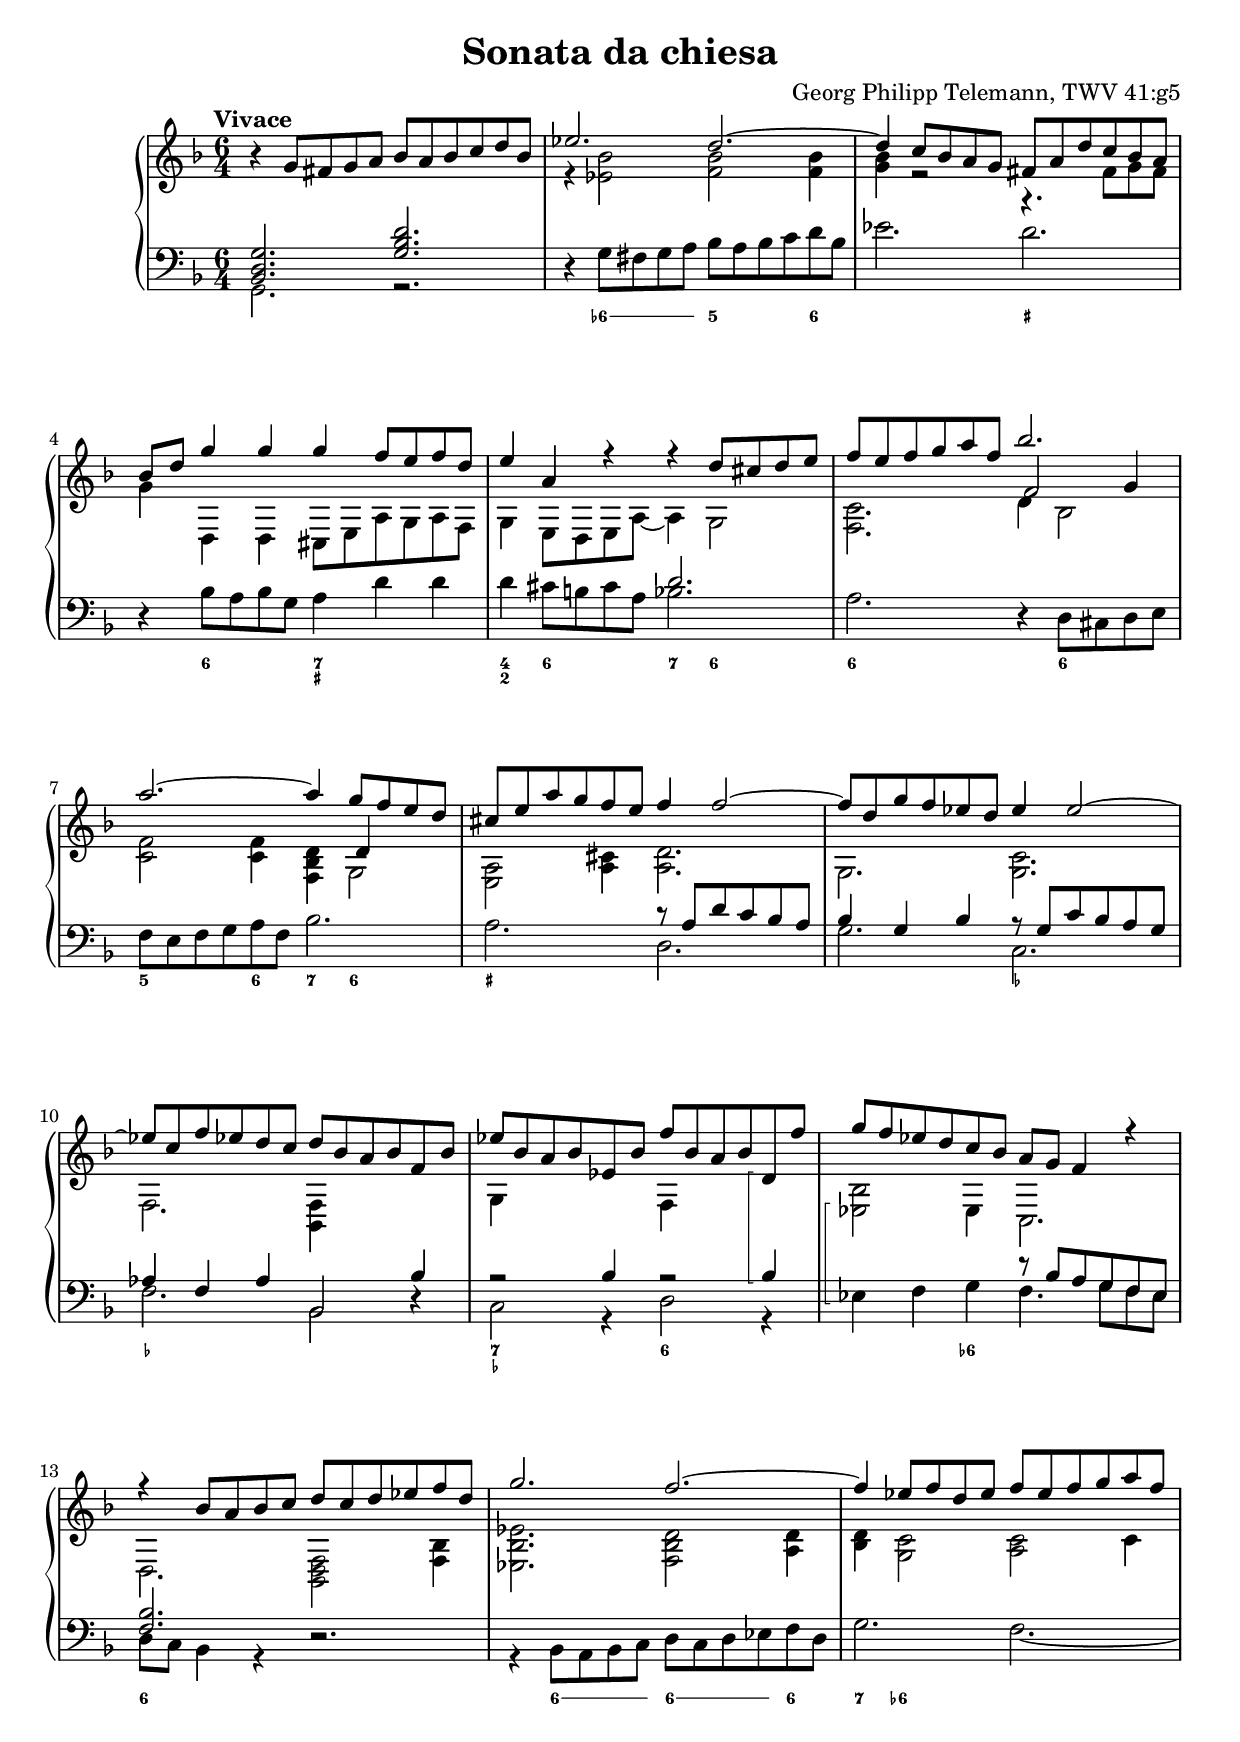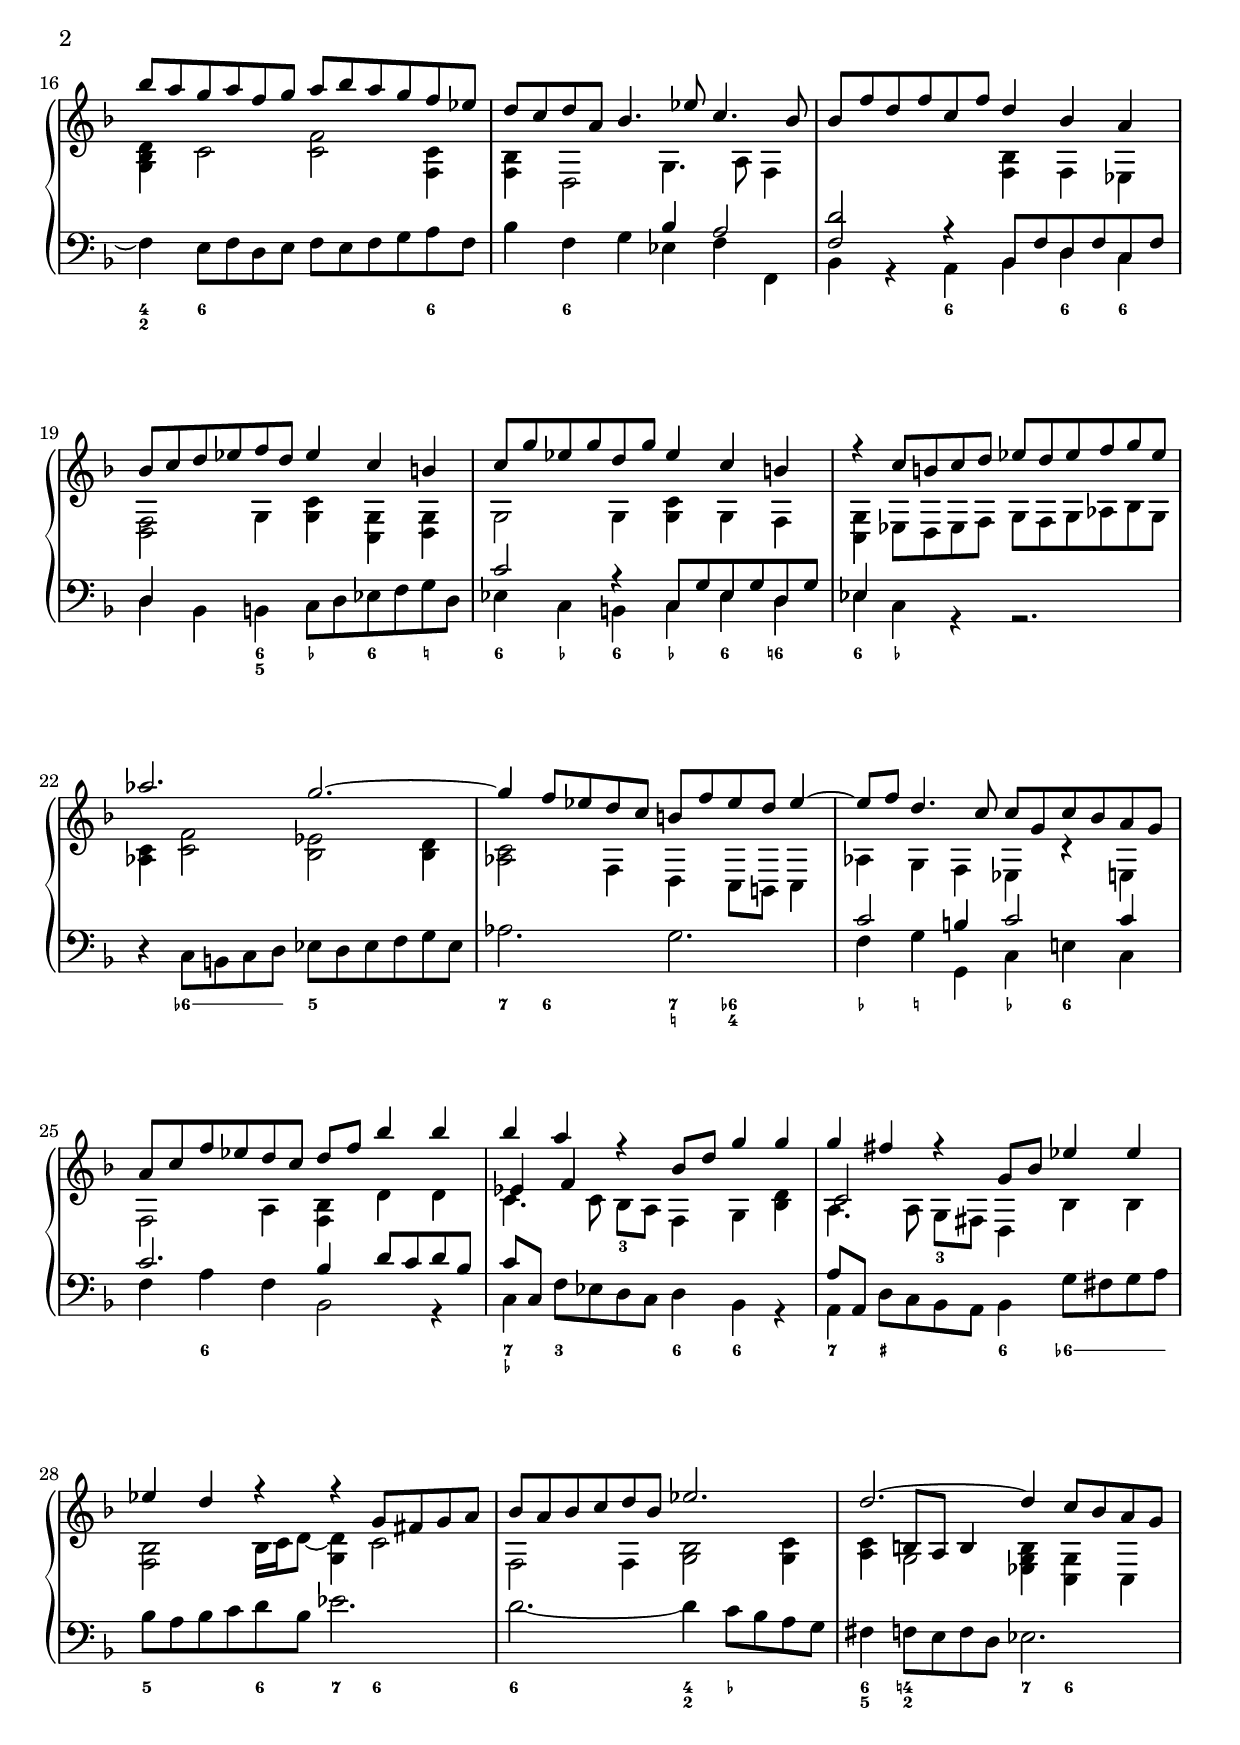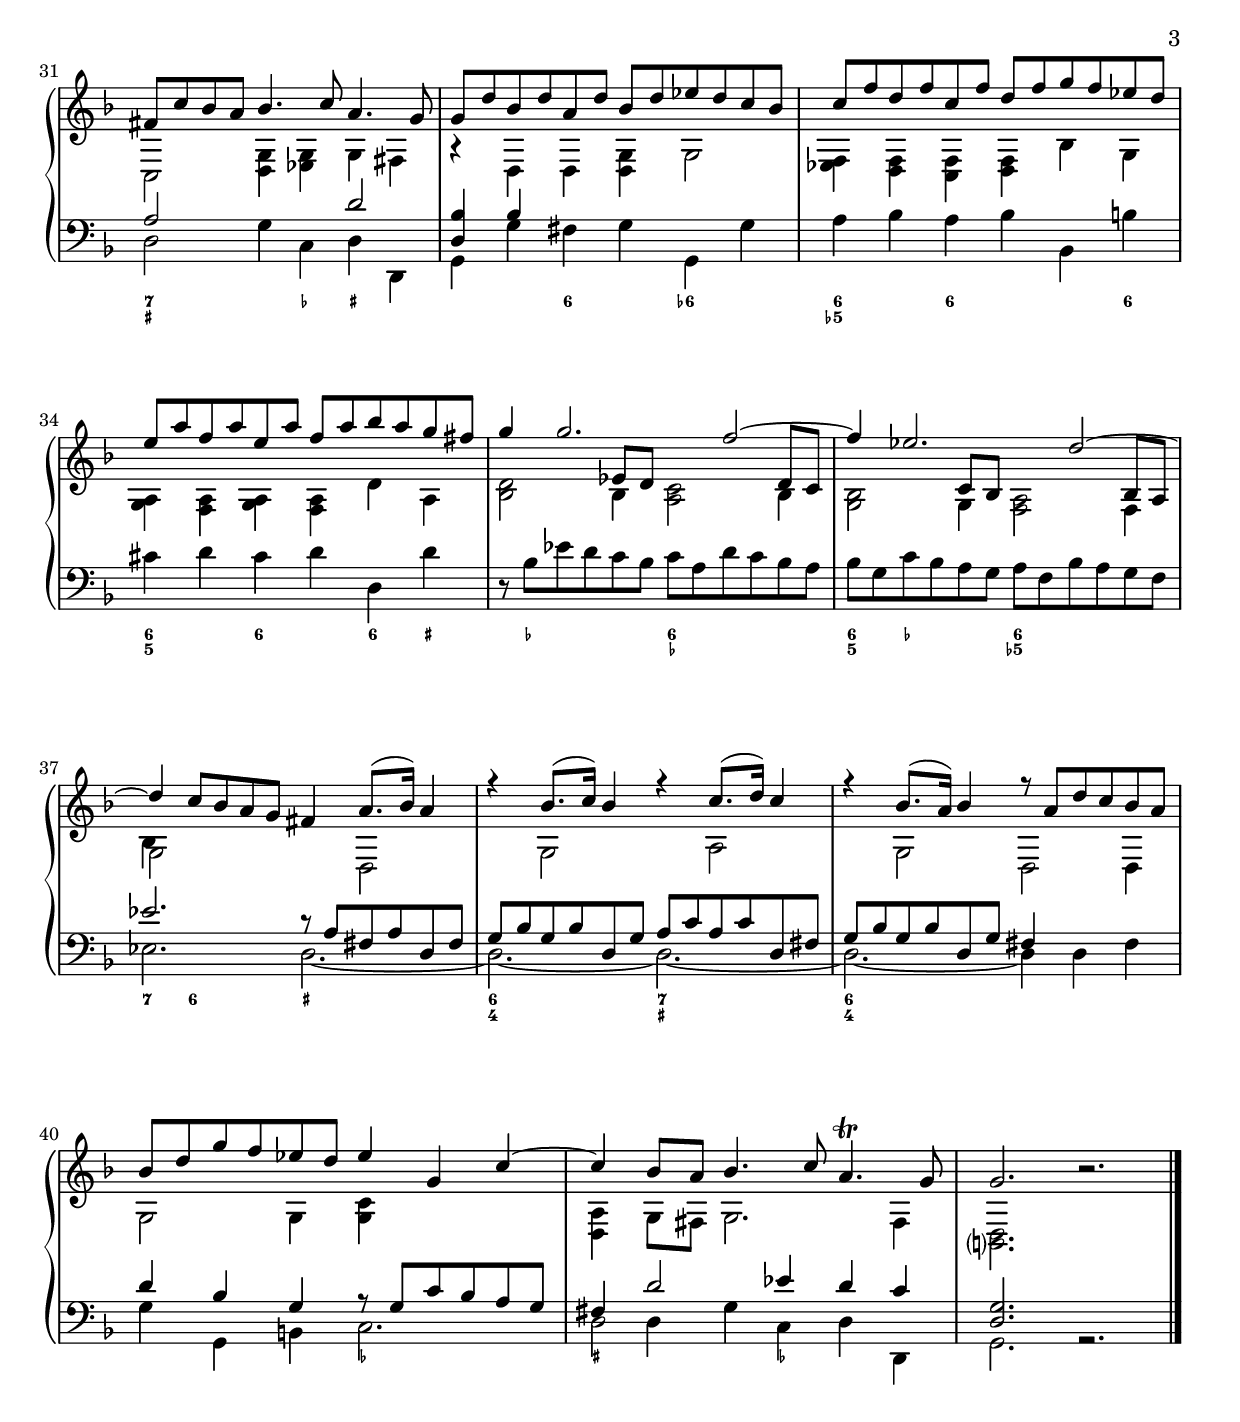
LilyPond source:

\header {
  title = "Sonata da chiesa"
  composer = "Georg Philipp Telemann, TWV 41:g5"
}
global = { \key d \minor \time 6/4 \tempo "Vivace" }

rightOne = { \global 
  b\rest g8 fis g a bes a bes c d bes | es2. d ~ | d4 c8 bes a g fis a d c bes a |
  bes d g4 g g f8 e f d | e4 a, r r d8 cis d e |  f e f g a f bes2. | a ~ a4 g8 f e d |
  cis e a g f e f4 f2 ~| f8 d g f es d es4 es2 ~ | es8 c f es d c d bes a bes f bes |
  es bes a bes es, bes' f' bes, a bes d,\arpeggio f' | g f es d c bes a g f4 r | r bes8 a bes c d c d es f d | g2. f ~ |
  f4 es8 f d es f es f g a f | bes a g a f g a bes a g f es | d c d a bes4. es8 c4. bes8 |
  bes f' d f c f d4 bes a | bes8 c d es f d es4 c b | c8 g' es g d g es4 c b | r4 c8 b c d es d es f g es | 
  as2. g ~ | g4 f8 es d c b f' es d es4 ~ | es8 f d4. c8 c g c bes a g | a c f es d c d f bes4 bes | 
  bes a  r bes,8 d g4 g | g fis r g,8 bes es4 es |
  es d r r g,8 fis g a |
  bes a bes c d bes es2. | d ~ d4 c8 bes a g |
  fis c' bes a bes4. c8 a4. g8 | g d' bes d a d bes d es d c bes | c f d f c f d f g f es d |
  e a f a e a f a bes a g fis | g4 g2. f2 ~ | f4 es2. d2 ~| d4 c8 bes a g fis4 a8. (bes16) a4 | 
  r4 bes8. (c16) bes4 r4 c8. (d16) c4 | r4 bes8. (a16) bes4 r8 a d c bes a | bes d g f es d es4 g, c~ | 
  c bes8 a bes4. c8 a4.\trill g8| g2. bes\rest \bar "|."
}
rightTwo = {
  s1. | r4 <es bes'>2 <f bes> q4 | <g bes> r2 r4. fis8 g fis | g4 d, d cis8 e a g a f | g4 e8 d e a ~ a4 g2 | 
  <f c'>2. << {\voiceThree f'2 g4} \\ { \voiceTwo d4 bes2} >> |<c f>2 q4 <f, bes d>4 
  << {\voiceThree d'4 s4} \\ {g,2} >> | <e a>2 <a cis>4 <a d>2. | g <g c> | f <bes, f'>4 s2 | 
  g'4 s2 f4 s2 | << { \voiceTwo bes2 } \\ { es,\arpeggio} >> es4  c2. | d2. <bes d f>2 <f' bes>4 |
  < es bes' es>2.  <f bes d>2 <a d>4 | <bes d>4 <g c>2 <a c>2 c4 | <g bes d>4 c2 
  <c f>2 <f, c'>4 | <f bes>4 d2 g4. a8 f4 | s2. <f bes>4 f es | <d f>2 g4 <g c> <c, g'> <d g> |
  g2 g4 <g c> g f | <c g'>4 es8 d es f g f g as bes g | <as c>4 <c f>2 <bes es>2 <bes d>4 | 
  <as c>2 f4 d4 c8 b c4 | as'4 g f4 es4 r e | f2 a4 <f bes> d' d |
  << {\voiceThree es f s} \\ {c4. c8 bes-3 [a] }>> f4 g <bes d> | 
  << {\voiceThree c2 s4} \\ {a4. a8 g-3 [fis] }>> d4 bes' bes | <f bes>2  bes16 c d8 ~ <g, d'>4 c2 |
  f,2 f4 <g bes>2 <g c>4 | <a c> 
  << {\voiceThree \override Beam.positions = #'(2 . 1.5) \override Stem length = 4.5 b8 a b4 } \\ {g2} >>
  <es g b>4 <c g'> c | c2 <d g>4 <es g> g fis | r d d <d g> g2 | 
  <es f>4 <d f> <c f> <d f> bes' g | <g a> <f a> <g a> <f a> d' a | 
  <bes d>2 << {es8 d} \\ {bes4} >> <a c>2 << {\override Beam.positions = #'(3 . 2.5) d8 c} \\ {bes4} >> |
  <g bes>2 << {c8 bes} \\ {g4} >> <f a>2 << {\override Beam.positions = #'(2 . 1.5) bes8 a} \\ {f4} >> |
  << {\voiceFour bes4 } \\ { g2 } >> s2 d | s4 g2 s4 a2 | s4 g2 d d4 | g2 g4 <g c>4 s2 |
  <d a'>4  g8 fis g2. fis4 | <b,? d>2.
}

leftOne = {  
  <bes, d g>2. <g' bes d> | s1. | s | s |  s2. d' | s1. | s |
  s2. r8 a d c bes a | bes4 g bes r8 g c bes a g | as4 f as bes,2 bes'4 | 
  r2 bes4 r2 bes4\arpeggio | 
  s2. r8 bes a g f es | <f bes>2. s | s1. | s | s | s2. bes4 a2 |
  <f d'>2 r4 bes,8 f' d f c f | d4 s2 s2. |  
  c'2 r4 c,8 g' es g d g | es4 s2 s2. | s1. | s | c'2 b4 c2 c4 |
  c2. bes4 d8 c d bes | c c, s4 s1 | a'8 a, s4 s1 |
  s1. | s | s | 
  a'2 s2 d2 | <d, bes'>4 bes' s1 | s1. | s | s | s | 
  es2. r8 a, fis a d, fis | g bes g bes d, g a c a c d, fis | g bes g bes d, g fis4 s2 |
  d'4 bes g r8 g c bes a g | fis4 << { d'2 } \\ { d,4 s4} >> es'4 d c | <d, g>2.
}

leftTwo = { \global
  g2. r | d'4\rest g8 fis g a bes a bes c d bes | es2. d | d,4\rest bes'8 a bes g a4 d d | d cis8 b cis a bes2.|
  a d,4\rest d8 cis d e | f e f g a f bes2. | a d, | g c, | f bes,2 d4\rest | c2 r4 d2 r4 | es\arpeggio f g f4. g8 f es |
  d c bes4 r d2.\rest | r4 bes8 a bes c d c d es f d | g2. f2. ~ | f4  e8 f d e f e f g a f | bes4 f g es f f, | 
  bes r a bes d c | d bes b c8 d es f g d | es4 c b c es d | es c r r2. | d4\rest c8 b c d es d es f g es |
  as2. g | f4 g g, c e! c | f a f bes,2 r4 | c4 f8 es d c d4 bes r | a4 d8 c bes a bes4 g'8 fis g a |
  bes  a bes c d bes es2. | d ~ d4 c8 bes a g | fis4 f8 e f d es2. | d2 g4 c, d d, |
  g g' fis g g, g' | a bes a bes bes, b' | cis d cis d d, d' | d,8 \rest bes'8 es d c bes c a d c bes a |
  bes g c bes a g a f bes a g f | es2. d ~ | d ~ d ~| d ~ d4 d fis | g g, b c2. | d2 g4 c, d d, | g2. r
}

numbers = \figuremode { 
  <_>1. <_>4 \bassFigureExtendersOn <6->8 <6-> <6-> <6-> <5>2 <6>4
  <_>2. <_+> <_>4 <6>2 <7 _+>2. <4 2>4 <6>2 <7>4 <6>2 <6\!>1 <6\!>2 | <5>2 <6>4 <7> <6>2 |
  <_+>2. <_>1. <_-\!>2. <_-\!> <_> <7 _-> <6> <_>2 <6->4 <_>2. <6>1. | <_>4 <6>8 <6><6><6><6\!>
  <6><6><6><6\!>4 | <7>4 <6->2 <_>2. | <4 2>4 <6>1 <6\!>4 | <_> <6> <_>1 | <_\!>2 <6>2 <6\!>4 <6\!> |
  <_>2 <6 5>4 <_->4 <6> <_!> | <6> <_-> <6> <_-> <6> <6!> <6> <_->2 <_>2. | 
  <_\!>4 <6->8 <6-> <6-><6-> <5>2. | <7>4 <6>2 <7 _!>4 <6- 4>2 | <_->4 <_!>2 <_->4 <6>2 |
  <_>4 <6>2 <_>2. | <7 _->4 <3>2 <6\!>4 <6\!>2 | <7>4 <_+>2 <6>4 <6->8 <6-> <6-> <6-> | 
  <5>2 <6>4 <7> <6>2 | <6\!>2. <4 2>4 <_->2 | <6 5>4 <4! 2>2 <7>4 <6>2 | <7 _+>2. <_->4 <_+>2 |
  <_>2 <6> <6-> | <6\! 5-> <6\!>2. <6\!>4 | <6\! 5>2 <6\!> <6\!>4 <_+> | <_>8 <_-> <_>2 <6 _->2. |
  \bassFigureExtendersOff <6 5>4 <_->2 <6 5->2. | <7>4 <6>2 <_+>2. | <6 4> <7 _+> | <6 4>1. |
  <_>2. <_-> | <_+> <_-> | 
  
}


\score {
    \new PianoStaff \with { midiInstrument = "harpsichord" } <<
	 	\set PianoStaff.connectArpeggios = ##t
  		\override PianoStaff.Arpeggio.stencil = #ly:arpeggio::brew-chord-bracket 
        \new Staff <<
            \new Voice \relative c'' { \voiceOne \rightOne }
            \new Voice \relative a' { \voiceTwo \rightTwo }
        >>
        \new Staff <<
            \new Voice \relative c' { \clef bass \voiceOne \leftOne }
            \new Voice \relative c { \voiceTwo \leftTwo }
        >>
		\new FiguredBass { \numbers } 
    >>
    \layout{} \midi{ \tempo 2. = 70 }
}